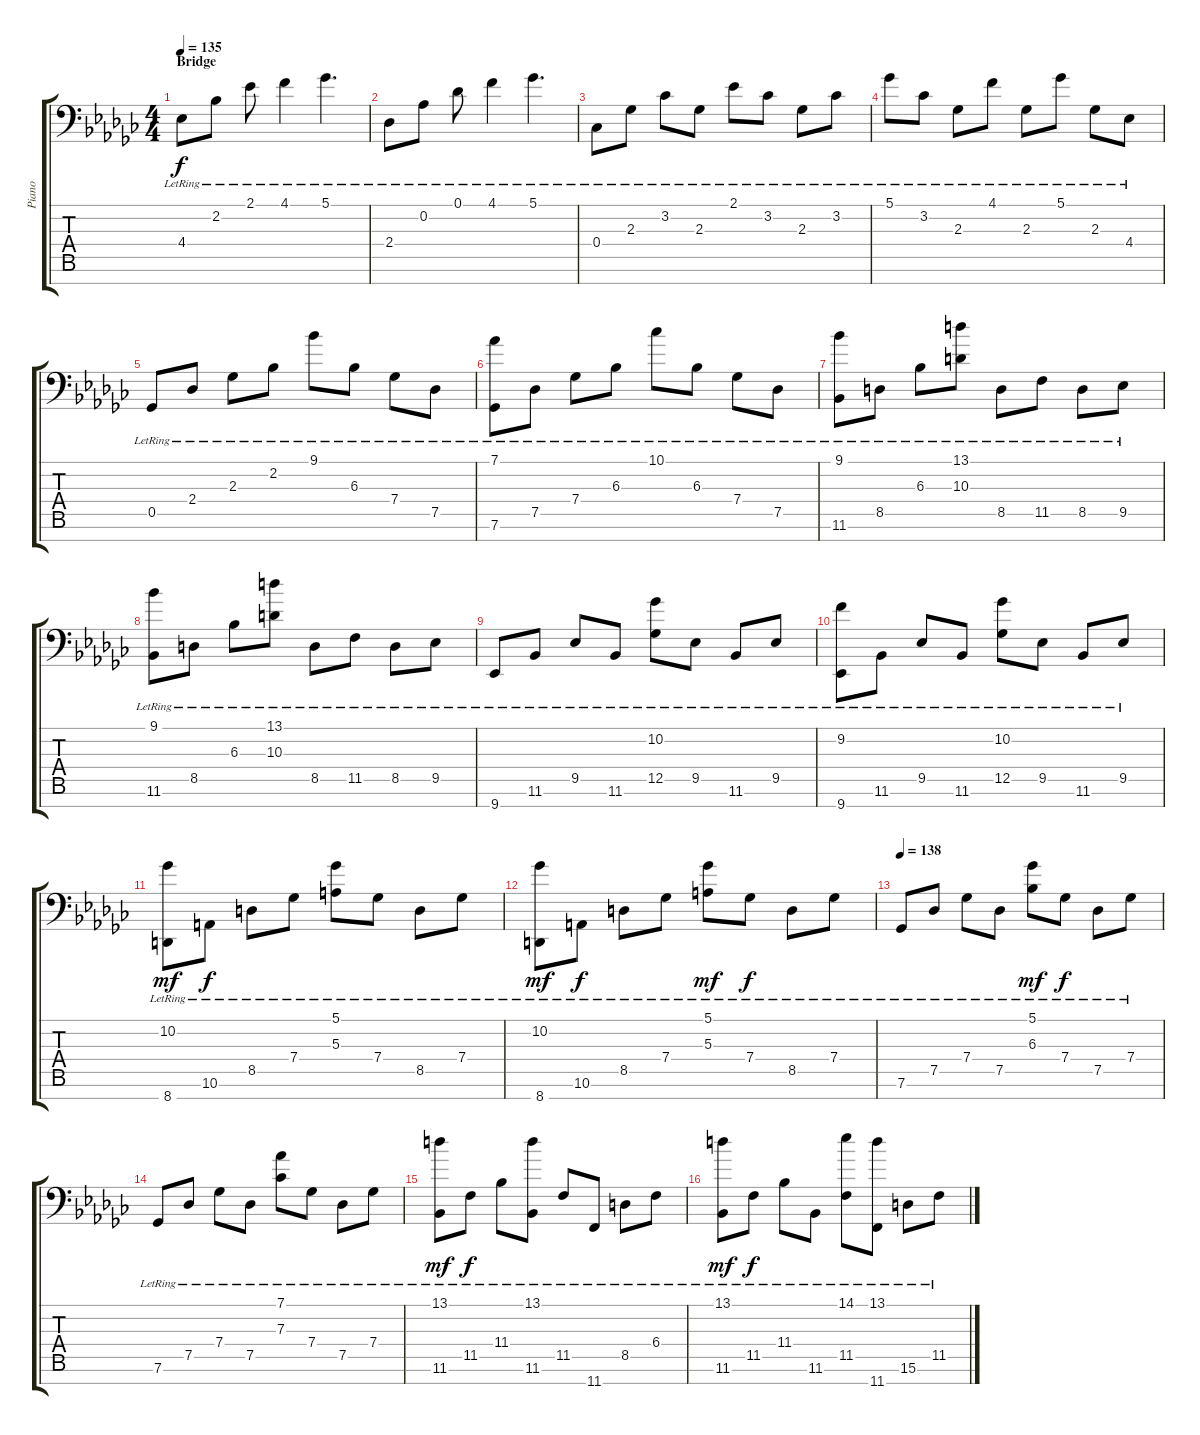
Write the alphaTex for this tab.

\track ("Piano" "Piano") {instrument acousticgrandpiano}
\staff {score tabs}
\tuning (Db4 Ab3 E3 B2 Gb2 B1 Gb1) {hide}
\ts (4 4)
\section ("" "Bridge")
\tempo 135
\clef f4
\ks gb
4.4{lr}.8{dy f} 2.2{lr}.8 2.1{lr}.8 4.1{lr}.4 5.1{lr}.4{d} |
2.4{lr}.8 0.2{lr}.8 0.1{lr}.8 4.1{lr}.4 5.1{lr}.4{d} |
0.4{lr}.8 2.3{lr}.8 3.2{lr}.8 2.3{lr}.8 2.1{lr}.8 3.2{lr}.8 2.3{lr}.8 3.2{lr}.8 |
5.1{lr}.8 3.2{lr}.8 2.3{lr}.8 4.1{lr}.8 2.3{lr}.8 5.1{lr}.8 2.3{lr}.8 4.4{lr}.8 |
0.5{lr}.8 2.4{lr}.8 2.3{lr}.8 2.2{lr}.8 9.1{lr}.8 6.3{lr}.8 7.4{lr}.8 7.5{lr}.8 |
(7.1{lr} 7.6{lr}).8 7.5{lr}.8 7.4{lr}.8 6.3{lr}.8 10.1{lr}.8 6.3{lr}.8 7.4{lr}.8 7.5{lr}.8 |
(9.1{lr} 11.6{lr}).8 8.5{lr}.8 6.3{lr}.8 (13.1{lr} 10.3{lr}).8 8.5{lr}.8 11.5{lr}.8 8.5{lr}.8 9.5{lr}.8 |
(9.1{lr} 11.6{lr}).8 8.5{lr}.8 6.3{lr}.8 (13.1{lr} 10.3{lr}).8 8.5{lr}.8 11.5{lr}.8 8.5{lr}.8 9.5{lr}.8 |
9.7{lr}.8 11.6{lr}.8 9.5{lr}.8 11.6{lr}.8 (10.2{lr} 12.5{lr}).8 9.5{lr}.8 11.6{lr}.8 9.5{lr}.8 |
(9.2{lr} 9.7{lr}).8 11.6{lr}.8 9.5{lr}.8 11.6{lr}.8 (10.2{lr} 12.5{lr}).8 9.5{lr}.8 11.6{lr}.8 9.5{lr}.8 |
(10.2{lr} 8.7{lr}).8{dy mf} 10.6{lr}.8{dy f} 8.5{lr}.8 7.4{lr}.8 (5.1{lr} 5.3{lr}).8 7.4{lr}.8 8.5{lr}.8 7.4{lr}.8 |
(10.2{lr} 8.7{lr}).8{dy mf} 10.6{lr}.8{dy f} 8.5{lr}.8 7.4{lr}.8 (5.1{lr} 5.3{lr}).8{dy mf} 7.4{lr}.8{dy f} 8.5{lr}.8 7.4{lr}.8 |
\tempo 138
7.6{lr}.8 7.5{lr}.8 7.4{lr}.8 7.5{lr}.8 (5.1{lr} 6.3{lr}).8{dy mf} 7.4{lr}.8{dy f} 7.5{lr}.8 7.4{lr}.8 |
7.6{lr}.8 7.5{lr}.8 7.4{lr}.8 7.5{lr}.8 (7.1{lr} 7.3{lr}).8 7.4{lr}.8 7.5{lr}.8 7.4{lr}.8 |
(13.1{lr} 11.6{lr}).8{dy mf} 11.5{lr}.8{dy f} 11.4{lr}.8 (13.1{lr} 11.6{lr}).8 11.5{lr}.8 11.7{lr}.8 8.5{lr}.8 6.4{lr}.8 |
(13.1{lr} 11.6{lr}).8{dy mf} 11.5{lr}.8{dy f} 11.4{lr}.8 11.6{lr}.8 (14.1{lr} 11.5{lr}).8 (13.1{lr} 11.7{lr}).8 15.6{lr}.8 11.5{lr}.8
